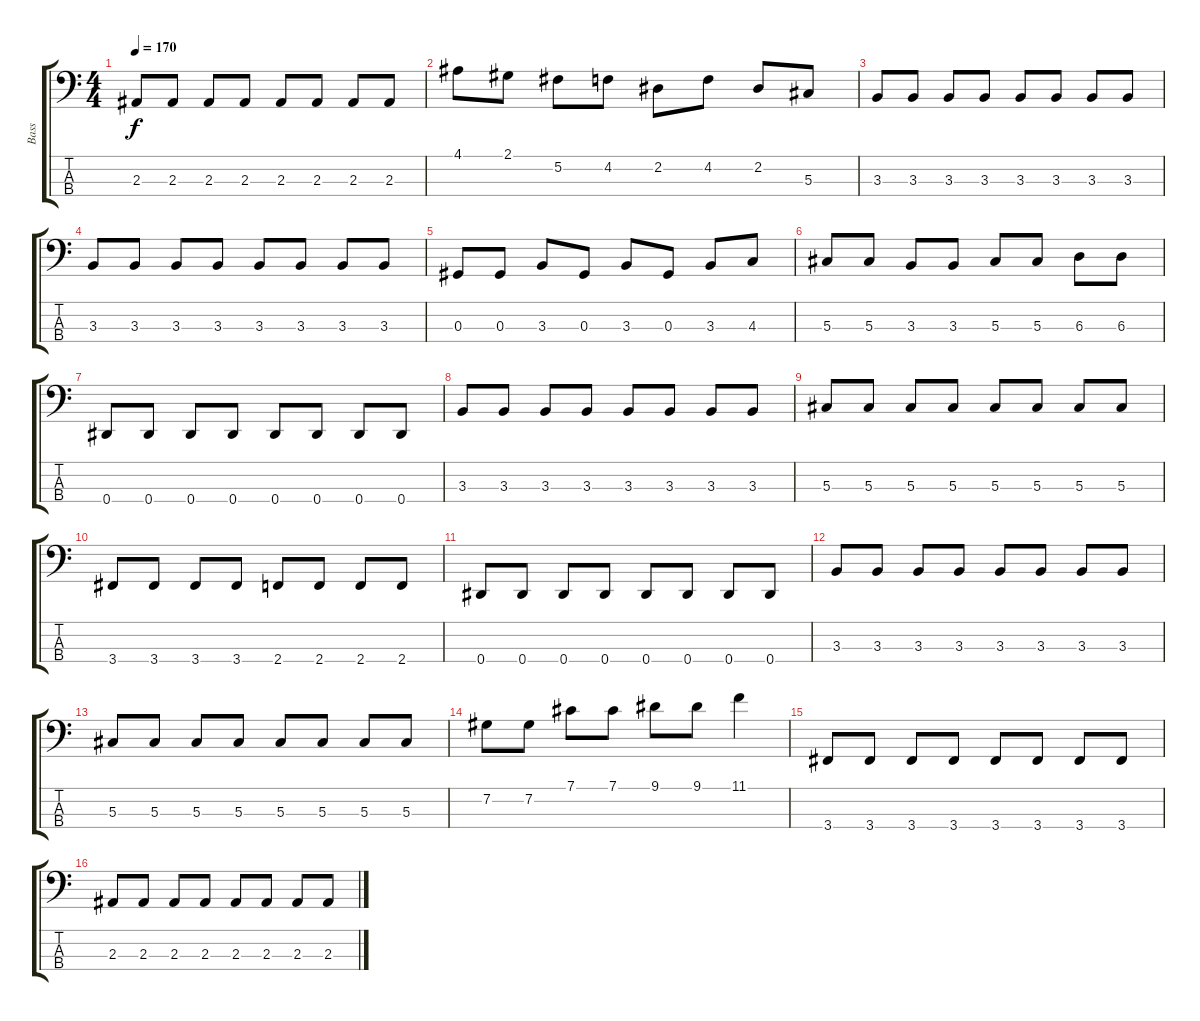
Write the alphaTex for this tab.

\track ("Bass" "Bass") {instrument electricbasspick}
\staff {score tabs}
\tuning (Gb2 Db2 Ab1 Eb1) {hide}
\ts (4 4)
\tempo 170
\clef f4
\ks c
2.3.8{dy f} 2.3.8 2.3.8 2.3.8 2.3.8 2.3.8 2.3.8 2.3.8 |
4.1.8 2.1.8 5.2.8 4.2.8 2.2.8 4.2.8 2.2.8 5.3.8 |
3.3.8 3.3.8 3.3.8 3.3.8 3.3.8 3.3.8 3.3.8 3.3.8 |
3.3.8 3.3.8 3.3.8 3.3.8 3.3.8 3.3.8 3.3.8 3.3.8 |
0.3.8 0.3.8 3.3.8 0.3.8 3.3.8 0.3.8 3.3.8 4.3.8 |
5.3.8 5.3.8 3.3.8 3.3.8 5.3.8 5.3.8 6.3.8 6.3.8 |
0.4.8 0.4.8 0.4.8 0.4.8 0.4.8 0.4.8 0.4.8 0.4.8 |
3.3.8 3.3.8 3.3.8 3.3.8 3.3.8 3.3.8 3.3.8 3.3.8 |
5.3.8 5.3.8 5.3.8 5.3.8 5.3.8 5.3.8 5.3.8 5.3.8 |
3.4.8 3.4.8 3.4.8 3.4.8 2.4.8 2.4.8 2.4.8 2.4.8 |
0.4.8 0.4.8 0.4.8 0.4.8 0.4.8 0.4.8 0.4.8 0.4.8 |
3.3.8 3.3.8 3.3.8 3.3.8 3.3.8 3.3.8 3.3.8 3.3.8 |
5.3.8 5.3.8 5.3.8 5.3.8 5.3.8 5.3.8 5.3.8 5.3.8 |
7.2.8 7.2.8 7.1.8 7.1.8 9.1.8 9.1.8 11.1.4 |
3.4.8 3.4.8 3.4.8 3.4.8 3.4.8 3.4.8 3.4.8 3.4.8 |
2.3.8 2.3.8 2.3.8 2.3.8 2.3.8 2.3.8 2.3.8 2.3.8
